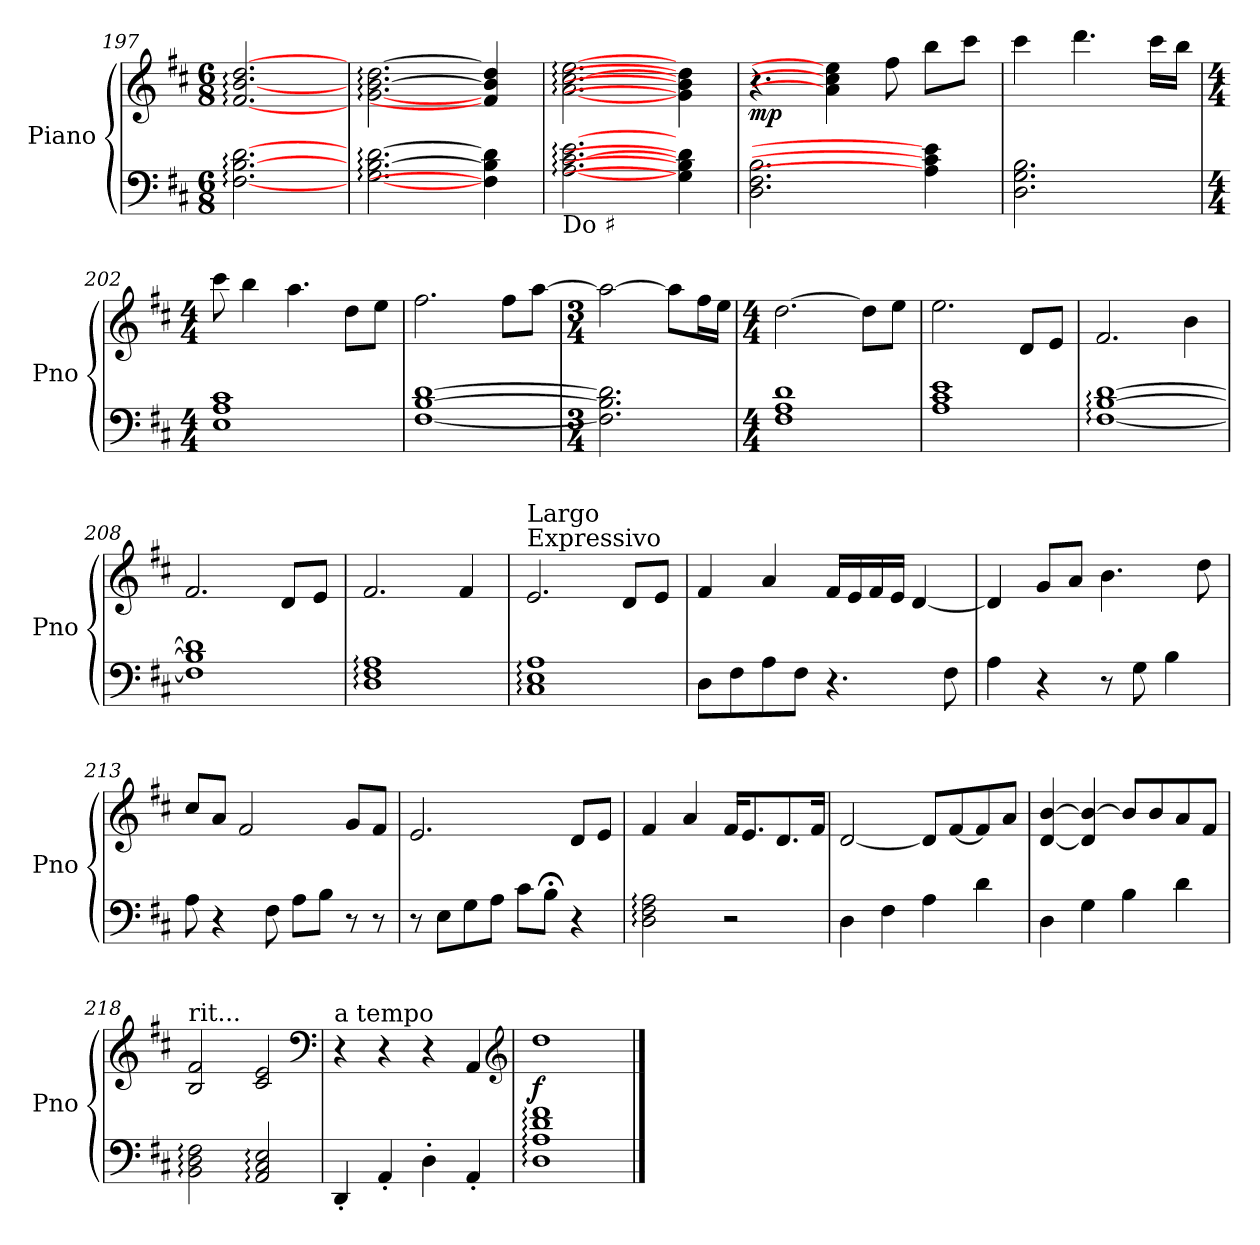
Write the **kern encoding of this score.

**kern	**kern	**dynam
*part1	*part1	*part1
*staff2	*staff1	*staff1/2
*I"Piano	*	*
*I'Pno	*	*
!!LO:PB:g=z
*clefF4	*clefG2	*
*k[f#c#]	*k[f#c#]	*
*D:	*D:	*
*M6/8	*M6/8	*
=197	=197	=197
[2.F#: [2.B: [2.d:	[2.f#: [2.b: [2.dd:	.
=198	=198	=198
[2.G: [2.B: [2.d:	[2.g: [2.b: [2.dd:	.
4F#] 4B] 4d]	4f#] 4b] 4dd]	.
!!LO:PB:g=z
=199	=199	=199
!LO:TX:b:t=Do ♯	!	!
[2.A: [2.c#: [2.e:	[2.a: [2.cc#: [2.ee:	.
4G] 4B] 4d]	4g] 4b] 4dd]	.
=200	=200	=200
!	!	!LO:DY:b
2.D\ 2.F#\ 2.B\	4.r	mp
.	4a] 4cc#] 4ee]	.
.	8ff#\	.
4A] 4c#] 4e]	8bb\L	.
.	8ccc#\J	.
=201	=201	=201
2.D\ 2.G\ 2.B\	4ccc#\	.
.	4.ddd\	.
.	16ccc#\LL	.
.	16bb\JJ	.
=202	=202	=202
*M4/4	*M4/4	*
1E 1A 1c#	8ccc#\	.
.	4bb\	.
.	4.aa\	.
.	8dd\L	.
.	8ee\J	.
=203	=203	=203
[1F# [1B [1d	2.ff#\	.
.	8ff#\L	.
.	[8aa\J	.
=204	=204	=204
*M3/4	*M3/4	*
2.F#\] 2.B\] 2.d\]	2aa\_	.
.	8aa\L]	.
.	16ff#\L	.
.	16ee\JJ	.
=205	=205	=205
*M4/4	*M4/4	*
1F# 1A 1d	[2.dd\	.
.	8dd\L]	.
.	8ee\J	.
!!LO:PB:g=z
=206	=206	=206
1A 1c# 1e	2.ee\	.
.	8d/L	.
.	8e/J	.
!!LO:PB:g=z
=207	=207	=207
[1F#: [1B: [1d:	2.f#/	.
.	4b\	.
=208	=208	=208
1F#] 1B] 1d]	2.f#/	.
.	8d/L	.
.	8e/J	.
=209	=209	=209
1D: 1F#: 1A:	2.f#/	.
.	4f#/	.
=210	=210	=210
!	!LO:TX:a:t=Expressivo	!
!	!LO:TX:a:t=Largo	!
1C#: 1E: 1A:	2.e/	.
.	8d/L	.
.	8e/J	.
=211	=211	=211
8D\L	4f#/	.
8F#\	.	.
8A\	4a/	.
8F#\J	.	.
4.r	16f#/LL	.
.	16e/	.
.	16f#/	.
.	16e/JJ	.
.	[4d/	.
8F#\	.	.
=212	=212	=212
4A\	4d/]	.
4r	8g/L	.
.	8a/J	.
8r	4.b\	.
8G\	.	.
4B\	.	.
.	8dd\	.
=213	=213	=213
8A\	8cc#/L	.
4r	8a/J	.
.	2f#/	.
8F#\	.	.
8A\L	.	.
8B\J	.	.
8r	8g/L	.
8r	8f#/J	.
!!LO:LB:g=z
=214	=214	=214
8r	2.e/	.
8E\L	.	.
8G\	.	.
8A\J	.	.
8c#\L	.	.
8B;<\J	.	.
4r	8d/L	.
.	8e/J	.
=215	=215	=215
2D\: 2F#\: 2A\:	4f#/	.
.	4a/	.
2r	16f#/KL	.
.	8.e/	.
.	8.d/	.
.	16f#/Jk	.
=216	=216	=216
4D\	[2d/	.
4F#\	.	.
4A\	8d/L]	.
.	[8f#/	.
4d\	8f#/]	.
.	8a/J	.
=217	=217	=217
4D\	[4d/ [4b/	.
4G\	4d/] 4b/_	.
4B\	8b/L]	.
.	8b/	.
4d\	8a/	.
.	8f#/J	.
=218	=218	=218
!	!LO:TX:a:t=rit...	!
2BB\: 2D\: 2F#\:	2B/ 2f#/	.
2AA/: 2C#/: 2E/:	2c#/ 2e/	.
*	*clefF4	*
=219	=219	=219
!	!LO:TX:a:t=a tempo	!
4DD'/	4r	.
4AA'/	4r	.
4D'\	4r	.
4AA'/	4AA/	.
*	*clefG2	*
!!LO:PB:g=z
=220	=220	=220
!	!	!LO:DY:a=2
1D: 1A: 1d: 1f#:	1dd:	f
==	==	==
*-	*-	*-
